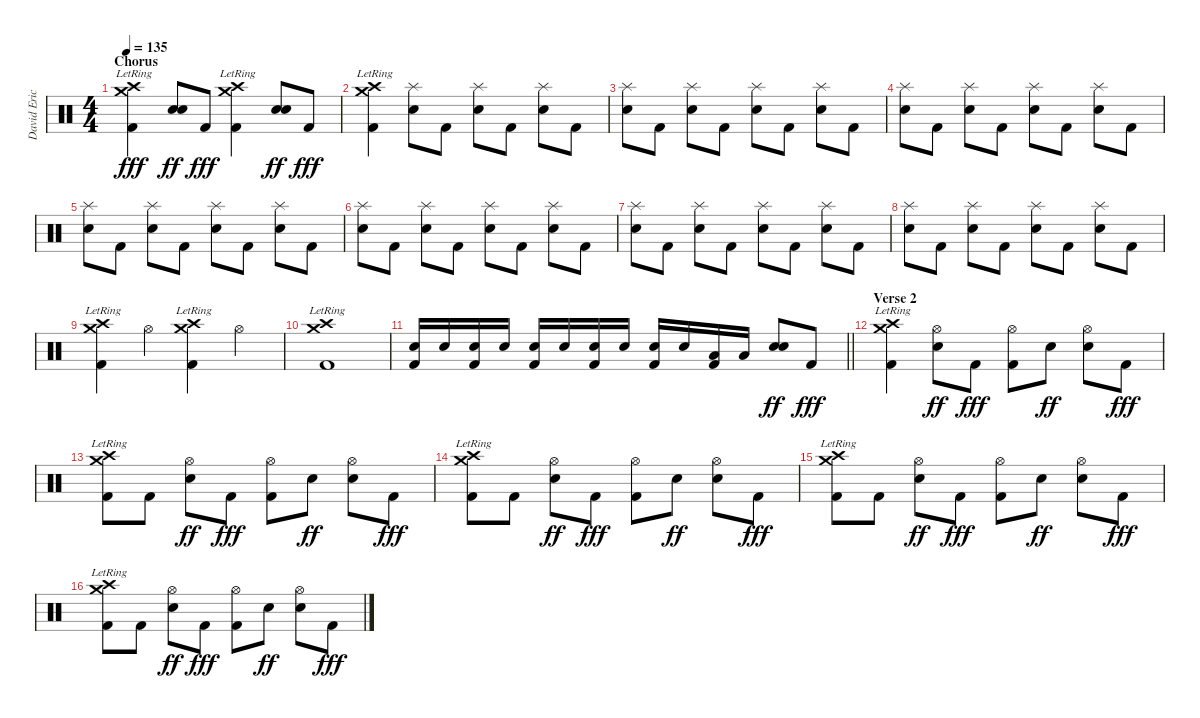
\track ("David Eric Grohl" "David Eric") {instrument percussion}
\staff {score}
\articulation defaults
\ts (4 4)
\section ("" "Chorus")
\tempo 135
\clef neutral
\ks c
("Crash high (hit)"{lr} "Crash medium (hit)"{lr} "Kick (hit) 2").4{dy fff} ("Electric Snare (hit)" "Electric Snare (hit)").8{dy ff} "Kick (hit) 2".8{dy fff} ("Crash high (hit)"{lr} "Crash medium (hit)"{lr} "Kick (hit) 2").4 ("Electric Snare (hit)" "Electric Snare (hit)").8{dy ff} "Kick (hit) 2".8{dy fff} |
("Crash high (hit)"{lr} "Crash medium (hit)"{lr} "Kick (hit) 2").4 ("Electric Snare (hit)" "Splash (hit)").8 "Kick (hit) 2".8 ("Electric Snare (hit)" "Splash (hit)").8 "Kick (hit) 2".8 ("Electric Snare (hit)" "Splash (hit)").8 "Kick (hit) 2".8 |
("Electric Snare (hit)" "Splash (hit)").8 "Kick (hit) 2".8 ("Electric Snare (hit)" "Splash (hit)").8 "Kick (hit) 2".8 ("Electric Snare (hit)" "Splash (hit)").8 "Kick (hit) 2".8 ("Electric Snare (hit)" "Splash (hit)").8 "Kick (hit) 2".8 |
("Electric Snare (hit)" "Splash (hit)").8 "Kick (hit) 2".8 ("Electric Snare (hit)" "Splash (hit)").8 "Kick (hit) 2".8 ("Electric Snare (hit)" "Splash (hit)").8 "Kick (hit) 2".8 ("Electric Snare (hit)" "Splash (hit)").8 "Kick (hit) 2".8 |
("Electric Snare (hit)" "Splash (hit)").8 "Kick (hit) 2".8 ("Electric Snare (hit)" "Splash (hit)").8 "Kick (hit) 2".8 ("Electric Snare (hit)" "Splash (hit)").8 "Kick (hit) 2".8 ("Electric Snare (hit)" "Splash (hit)").8 "Kick (hit) 2".8 |
("Electric Snare (hit)" "Splash (hit)").8 "Kick (hit) 2".8 ("Electric Snare (hit)" "Splash (hit)").8 "Kick (hit) 2".8 ("Electric Snare (hit)" "Splash (hit)").8 "Kick (hit) 2".8 ("Electric Snare (hit)" "Splash (hit)").8 "Kick (hit) 2".8 |
("Electric Snare (hit)" "Splash (hit)").8 "Kick (hit) 2".8 ("Electric Snare (hit)" "Splash (hit)").8 "Kick (hit) 2".8 ("Electric Snare (hit)" "Splash (hit)").8 "Kick (hit) 2".8 ("Electric Snare (hit)" "Splash (hit)").8 "Kick (hit) 2".8 |
("Electric Snare (hit)" "Splash (hit)").8 "Kick (hit) 2".8 ("Electric Snare (hit)" "Splash (hit)").8 "Kick (hit) 2".8 ("Electric Snare (hit)" "Splash (hit)").8 "Kick (hit) 2".8 ("Electric Snare (hit)" "Splash (hit)").8 "Kick (hit) 2".8 |
("Crash high (hit)"{lr} "Crash medium (hit)"{lr} "Kick (hit) 2").4 "Hi-Hat (open)".4 ("Crash high (hit)"{lr} "Crash medium (hit)" "Kick (hit) 2").4 "Hi-Hat (open)".4 |
("Crash high (hit)"{lr} "Crash medium (hit)"{lr} "Kick (hit) 2").1 |
\barLineRight lightlight
("Electric Snare (hit)" "Kick (hit) 2").16 "Electric Snare (hit)".16 ("Electric Snare (hit)" "Kick (hit) 2").16 "Electric Snare (hit)".16 ("Electric Snare (hit)" "Kick (hit) 2").16 "Electric Snare (hit)".16 ("Electric Snare (hit)" "Kick (hit) 2").16 "Electric Snare (hit)".16 ("Electric Snare (hit)" "Kick (hit) 2").16 "Electric Snare (hit)".16 ("Low Tom (hit)" "Kick (hit) 2").16 "Low Tom (hit)".16 ("Electric Snare (hit)" "Electric Snare (hit)").8{dy ff} "Kick (hit) 2".8{dy fff} |
\section ("" "Verse 2")
("Crash high (hit)"{lr} "Crash medium (hit)"{lr} "Kick (hit) 2").4 ("Hi-Hat (open)" "Electric Snare (hit)").8{dy ff} "Kick (hit) 2".8{dy fff} ("Hi-Hat (open)" "Kick (hit) 2").8 "Electric Snare (hit)".8{dy ff} ("Hi-Hat (open)" "Electric Snare (hit)").8 "Kick (hit) 2".8{dy fff} |
("Crash high (hit)"{lr} "Crash medium (hit)"{lr} "Kick (hit) 2").8 "Kick (hit) 2".8 ("Hi-Hat (open)" "Electric Snare (hit)").8{dy ff} "Kick (hit) 2".8{dy fff} ("Hi-Hat (open)" "Kick (hit) 2").8 "Electric Snare (hit)".8{dy ff} ("Hi-Hat (open)" "Electric Snare (hit)").8 "Kick (hit) 2".8{dy fff} |
("Crash high (hit)"{lr} "Crash medium (hit)"{lr} "Kick (hit) 2").8 "Kick (hit) 2".8 ("Hi-Hat (open)" "Electric Snare (hit)").8{dy ff} "Kick (hit) 2".8{dy fff} ("Hi-Hat (open)" "Kick (hit) 2").8 "Electric Snare (hit)".8{dy ff} ("Hi-Hat (open)" "Electric Snare (hit)").8 "Kick (hit) 2".8{dy fff} |
("Crash high (hit)"{lr} "Crash medium (hit)"{lr} "Kick (hit) 2").8 "Kick (hit) 2".8 ("Hi-Hat (open)" "Electric Snare (hit)").8{dy ff} "Kick (hit) 2".8{dy fff} ("Hi-Hat (open)" "Kick (hit) 2").8 "Electric Snare (hit)".8{dy ff} ("Hi-Hat (open)" "Electric Snare (hit)").8 "Kick (hit) 2".8{dy fff} |
("Crash high (hit)"{lr} "Crash medium (hit)"{lr} "Kick (hit) 2").8 "Kick (hit) 2".8 ("Hi-Hat (open)" "Electric Snare (hit)").8{dy ff} "Kick (hit) 2".8{dy fff} ("Hi-Hat (open)" "Kick (hit) 2").8 "Electric Snare (hit)".8{dy ff} ("Hi-Hat (open)" "Electric Snare (hit)").8 "Kick (hit) 2".8{dy fff}
